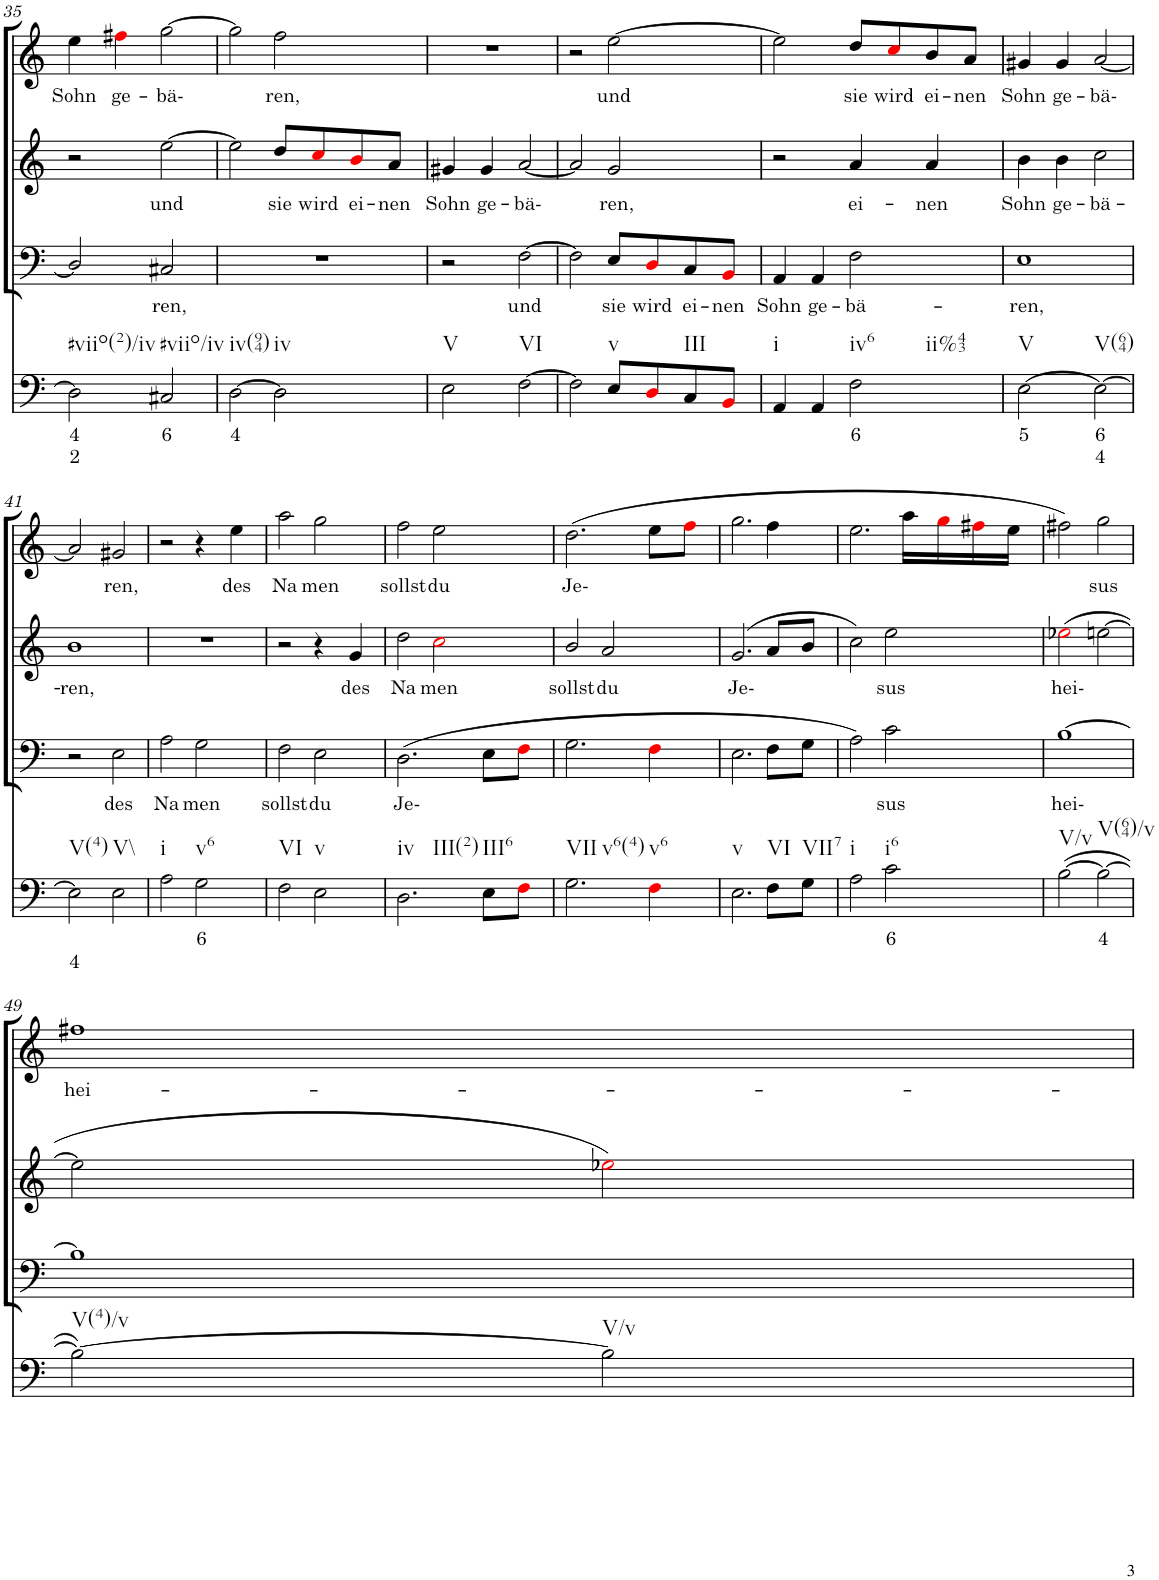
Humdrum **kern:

**kern	**text	**text	**kern	**text	**kern	**text	**kern	**text
*part4	*part4	*part4	*part3	*part3	*part2	*part2	*part1	*part1
*staff4	*staff4	*staff4	*staff3	*staff3	*staff2	*staff2	*staff1	*staff1
*I"Continuo	*	*	*I"Bass	*	*I"Soprano II	*	*I"Soprano I	*
!!LO:PB:g=z
*clefF4	*	*	*clefF4	*	*clefG2	*	*clefG2	*
*k[]	*	*	*k[]	*	*k[]	*	*k[]	*
*M4/4	*	*	*M4/4	*	*M4/4	*	*M4/4	*
=35	=35	=35	=35	=35	=35	=35	=35	=35
!LO:TX:b:t=#viio(2)/iv	!	!	!	!	!	!	!	!
!	!LO:LY:b	!LO:LY:b	!	!	!	!	!	!LO:LY:b
2D\]	4	2	2D/]	.	2r	.	4ee\	Sohn
!	!	!	!	!	!	!	!	!LO:LY:b
.	.	.	.	.	.	.	4ff#Xi\	ge-
!LO:TX:b:t=#viio/iv	!	!	!	!	!	!	!	!
!	!LO:LY:b	!	!	!LO:LY:b	!	!LO:LY:b	!	!LO:LY:b
2C#X/	6	.	2C#X/	ren,	[2ee\	und	[2gg\	bä-
=36	=36	=36	=36	=36	=36	=36	=36	=36
!LO:TX:b:t=iv(94)	!	!	!	!	!	!	!	!
!	!LO:LY:b	!	!	!	!	!	!	!
[2D\	4	.	1r	.	2ee\]	.	2gg\]	.
!LO:TX:b:t=iv	!	!	!	!	!	!	!	!
!	!	!	!	!	!	!LO:LY:b	!	!LO:LY:b
2D\]	.	.	.	.	8dd/L	sie	2ff\	ren,
!	!	!	!	!	!	!LO:LY:b	!	!
.	.	.	.	.	8cci/	wird	.	.
!	!	!	!	!	!	!LO:LY:b	!	!
.	.	.	.	.	8bi/	ei-	.	.
!	!	!	!	!	!	!LO:LY:b	!	!
.	.	.	.	.	8a/J	nen	.	.
=37	=37	=37	=37	=37	=37	=37	=37	=37
!LO:TX:b:t=V	!	!	!	!	!	!	!	!
!	!	!	!	!	!	!LO:LY:b	!	!
2E\	.	.	2r	.	4g#X/	Sohn	1r	.
!	!	!	!	!	!	!LO:LY:b	!	!
.	.	.	.	.	4g#/	ge-	.	.
!LO:TX:b:t=VI	!	!	!	!	!	!	!	!
!	!	!	!	!LO:LY:b	!	!LO:LY:b	!	!
[2F\	.	.	[2F\	und	[2a/	bä-	.	.
=38	=38	=38	=38	=38	=38	=38	=38	=38
2F\]	.	.	2F\]	.	2a/]	.	2r	.
!LO:TX:b:t=v	!	!	!	!	!	!	!	!
!	!	!	!	!LO:LY:b	!	!LO:LY:b	!	!LO:LY:b
8E/L	.	.	8E/L	sie	2g/	ren,	[2ee\	und
!	!	!	!	!LO:LY:b	!	!	!	!
8Di/	.	.	8Di/	wird	.	.	.	.
!LO:TX:b:t=III	!	!	!	!	!	!	!	!
!	!	!	!	!LO:LY:b	!	!	!	!
8C/	.	.	8C/	ei-	.	.	.	.
!	!	!	!	!LO:LY:b	!	!	!	!
8BBi/J	.	.	8BBi/J	nen	.	.	.	.
=39	=39	=39	=39	=39	=39	=39	=39	=39
!LO:TX:b:t=i	!	!	!	!	!	!	!	!
!	!	!	!	!LO:LY:b	!	!	!	!
4AA/	.	.	4AA/	Sohn	2r	.	2ee\]	.
!	!	!	!	!LO:LY:b	!	!	!	!
4AA/	.	.	4AA/	ge-	.	.	.	.
!LO:TX:b:t=iv6	!	!	!	!	!	!	!	!
!LO:TX:b:t=ii%43	!	!	!	!	!	!	!	!
!	!LO:LY:b	!	!	!LO:LY:b	!	!LO:LY:b	!	!LO:LY:b
2F\	6	.	2F\	bä-	4a/	ei-	8dd/L	sie
!	!	!	!	!	!	!	!	!LO:LY:b
.	.	.	.	.	.	.	8cci/	wird
!	!	!	!	!	!	!LO:LY:b	!	!LO:LY:b
.	.	.	.	.	4a/	nen	8b/	ei-
!	!	!	!	!	!	!	!	!LO:LY:b
.	.	.	.	.	.	.	8a/J	nen
=40	=40	=40	=40	=40	=40	=40	=40	=40
!LO:TX:b:t=V	!	!	!	!	!	!	!	!
!	!LO:LY:b	!	!	!LO:LY:b	!	!LO:LY:b	!	!LO:LY:b
[2E\	5	.	1E	ren,	4b\	Sohn	4g#X/	Sohn
!	!	!	!	!	!	!LO:LY:b	!	!LO:LY:b
.	.	.	.	.	4b\	ge-	4g#/	ge-
!LO:TX:b:t=V(64)	!	!	!	!	!	!	!	!
!	!LO:LY:b	!LO:LY:b	!	!	!	!LO:LY:b	!	!LO:LY:b
2E\_	6	4	.	.	2cc\	bä-	[2a/	bä-
!!LO:LB:g=z
=41	=41	=41	=41	=41	=41	=41	=41	=41
!LO:TX:b:t=V(4)	!	!	!	!	!	!	!	!
!	!	!LO:LY:b	!	!	!	!LO:LY:b	!	!
2E\]	.	4	2r	.	1b	ren,	2a/]	.
!LO:TX:b:t=V\\	!	!	!	!	!	!	!	!
!	!	!	!	!LO:LY:b	!	!	!	!LO:LY:b
2E\	.	.	2E\	des	.	.	2g#X/	ren,
=42	=42	=42	=42	=42	=42	=42	=42	=42
!LO:TX:b:t=i	!	!	!	!	!	!	!	!
!	!	!	!	!LO:LY:b	!	!	!	!
2A\	.	.	2A\	Na-	1r	.	2r	.
!LO:TX:b:t=v6	!	!	!	!	!	!	!	!
!	!LO:LY:b	!	!	!LO:LY:b	!	!	!	!
2G\	6	.	2G\	men	.	.	4r	.
!	!	!	!	!	!	!	!	!LO:LY:b
.	.	.	.	.	.	.	4ee\	des
=43	=43	=43	=43	=43	=43	=43	=43	=43
!LO:TX:b:t=VI	!	!	!	!	!	!	!	!
!	!	!	!	!LO:LY:b	!	!	!	!LO:LY:b
2F\	.	.	2F\	sollst	2r	.	2aa\	Na-
!LO:TX:b:t=v	!	!	!	!	!	!	!	!
!	!	!	!	!LO:LY:b	!	!	!	!LO:LY:b
2E\	.	.	2E\	du	4r	.	2gg\	men
!	!	!	!	!	!	!LO:LY:b	!	!
.	.	.	.	.	4g/	des	.	.
=44	=44	=44	=44	=44	=44	=44	=44	=44
!LO:TX:b:t=iv	!	!	!	!	!	!	!	!
!LO:TX:b:t=III(2)	!	!	!	!	!	!	!	!
!	!	!	!	!LO:LY:b	!	!LO:LY:b	!	!LO:LY:b
2.D\	.	.	(2.D\	Je-	2dd\	Na-	2ff\	sollst
!	!	!	!	!	!	!LO:LY:b	!	!LO:LY:b
.	.	.	.	.	2cci\	men	2ee\	du
!LO:TX:b:t=III6	!	!	!	!	!	!	!	!
8E\L	.	.	8E\L	.	.	.	.	.
8Fi\J	.	.	8Fi\J	.	.	.	.	.
=45	=45	=45	=45	=45	=45	=45	=45	=45
!LO:TX:b:t=VII	!	!	!	!	!	!	!	!
!LO:TX:b:t=v6(4)	!	!	!	!	!	!	!	!
!	!	!	!	!	!	!LO:LY:b	!	!LO:LY:b
2.G\	.	.	2.G\	.	2b/	sollst	(2.dd\	Je-
!	!	!	!	!	!	!LO:LY:b	!	!
.	.	.	.	.	2a/	du	.	.
!LO:TX:b:t=v6	!	!	!	!	!	!	!	!
4Fi\	.	.	4Fi\	.	.	.	8ee\L	.
.	.	.	.	.	.	.	8ffi\J	.
=46	=46	=46	=46	=46	=46	=46	=46	=46
!LO:TX:b:t=v	!	!	!	!	!	!	!	!
!	!	!	!	!	!	!LO:LY:b	!	!
2.E\	.	.	2.E\	.	(2.g/	Je-	2.gg\	.
!LO:TX:b:t=VI	!	!	!	!	!	!	!	!
8F\L	.	.	8F\L	.	8a/L	.	4ff\	.
!LO:TX:b:t=VII7	!	!	!	!	!	!	!	!
8G\J	.	.	8G\J	.	8b/J	.	.	.
=47	=47	=47	=47	=47	=47	=47	=47	=47
!LO:TX:b:t=i	!	!	!	!	!	!	!	!
2A\	.	.	2A\)	.	2cc\)	.	2.ee\	.
!LO:TX:b:t=i6	!	!	!	!	!	!	!	!
!	!LO:LY:b	!	!	!LO:LY:b	!	!LO:LY:b	!	!
2c\	6	.	2c\	sus	2ee\	sus	.	.
.	.	.	.	.	.	.	16aa\LL	.
.	.	.	.	.	.	.	16ggi\	.
.	.	.	.	.	.	.	16ff#Xi\	.
.	.	.	.	.	.	.	16ee\JJ	.
=48	=48	=48	=48	=48	=48	=48	=48	=48
!LO:TX:b:t=V/v	!	!	!	!	!	!	!	!
!	!	!	!	!LO:LY:b	!	!LO:LY:b	!	!
([2B\	.	.	[1B	hei-	(2ee-Xi\	hei-	2ff#X\)	.
!LO:TX:b:t=V(64)/v	!	!	!	!	!	!	!	!
!	!LO:LY:b	!	!	!	!	!	!	!LO:LY:b
2B\_	4	.	.	.	[2een\	.	2gg\	sus
!!LO:LB:g=z
=49	=49	=49	=49	=49	=49	=49	=49	=49
!LO:TX:b:t=V(4)/v	!	!	!	!	!	!	!	!
!	!	!	!	!	!	!	!	!LO:LY:b
2B\_)	.	.	1B]	.	2ee\]	.	1ff#X	hei-
!LO:TX:b:t=V/v	!	!	!	!	!	!	!	!
2B\]	.	.	.	.	2ee-Xi\)	.	.	.
=	=	=	=	=	=	=	=	=
*-	*-	*-	*-	*-	*-	*-	*-	*-
